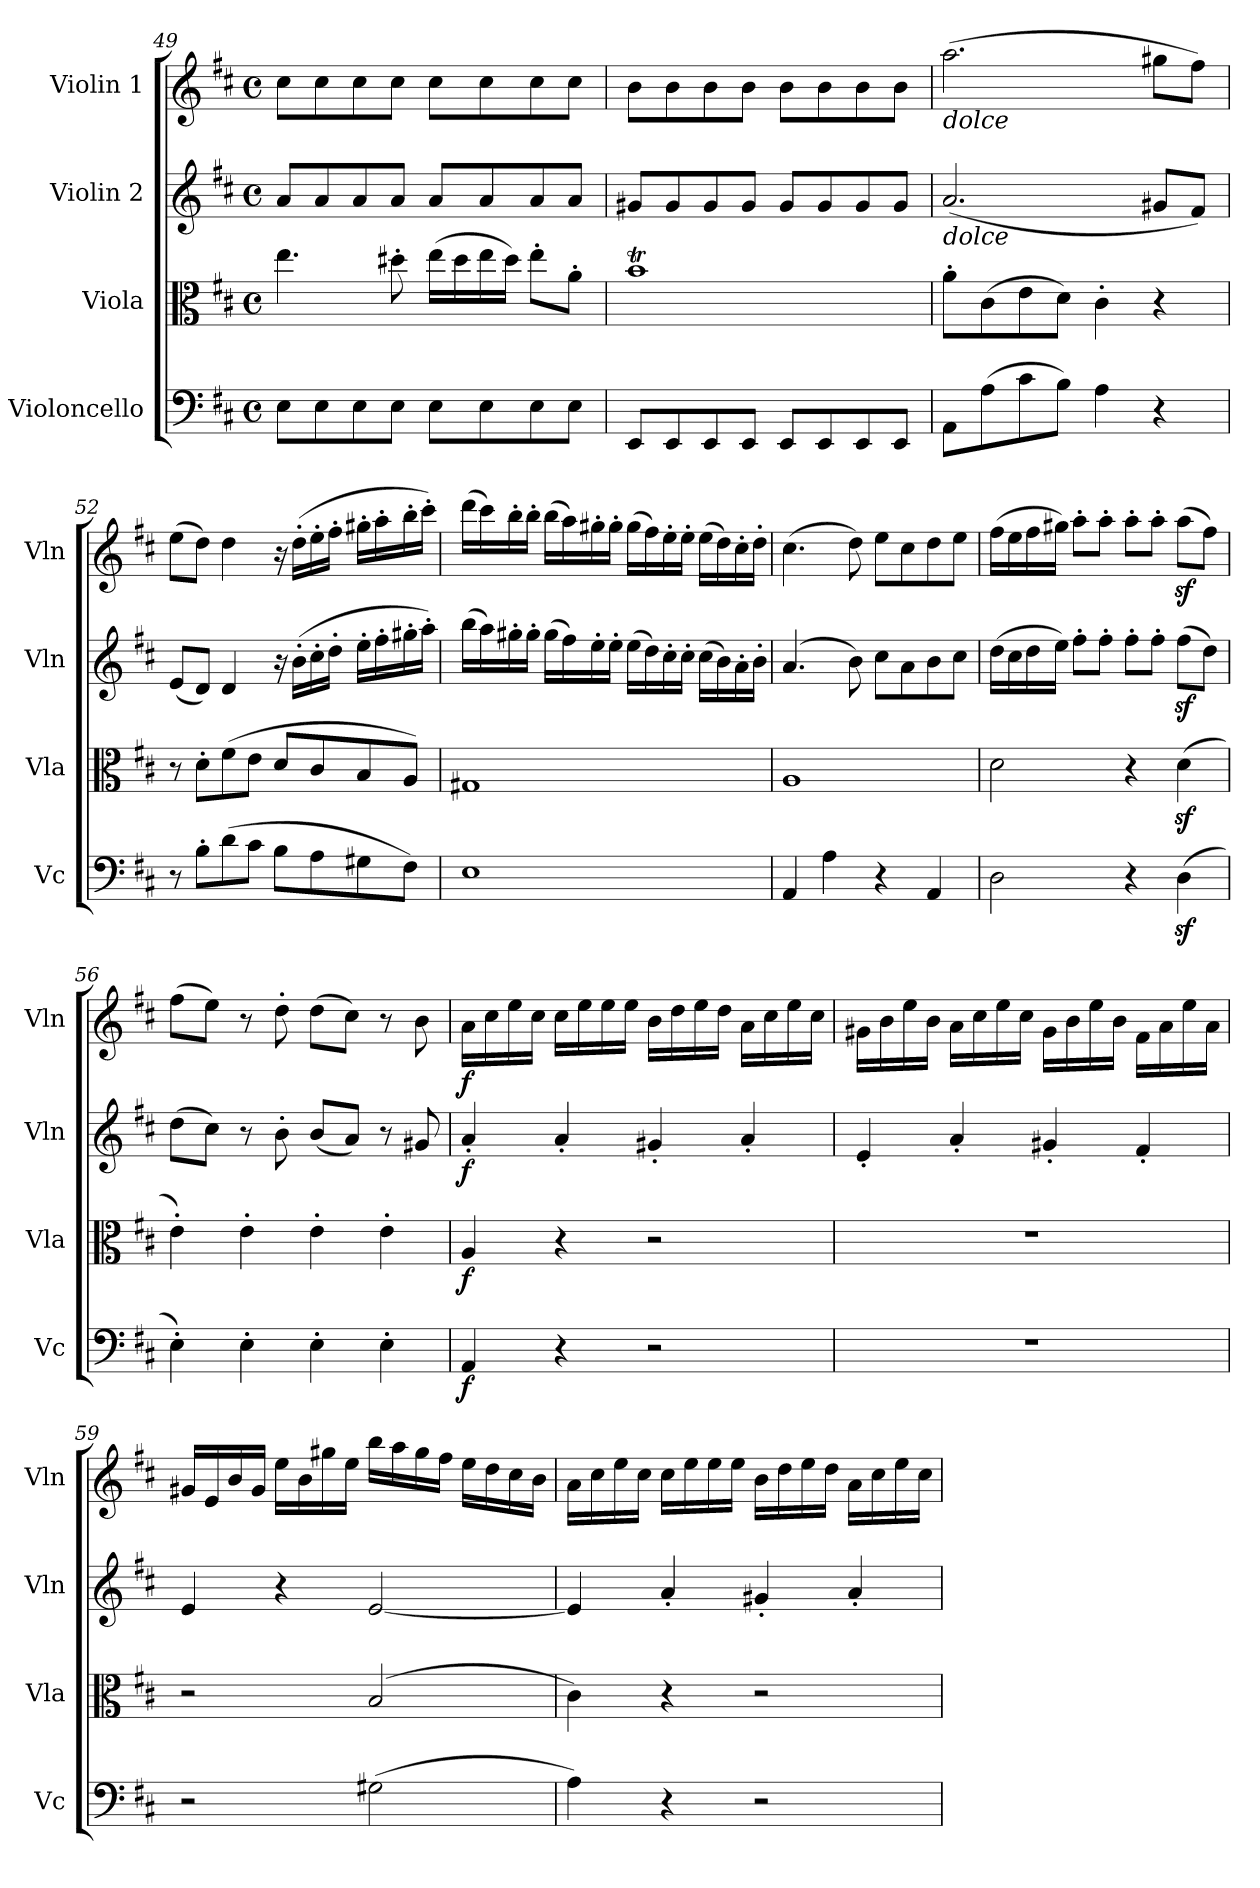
**kern	**dynam	**kern	**dynam	**kern	**dynam	**kern	**dynam
*part4	*part4	*part3	*part3	*part2	*part2	*part1	*part1
*staff4	*staff4	*staff3	*staff3	*staff2	*staff2	*staff1	*staff1
*I"Violoncello	*	*I"Viola	*	*I"Violin 2	*	*I"Violin 1	*
*I'Vc	*	*I'Vla	*	*I'Vln	*	*I'Vln	*
!!LO:PB:g=z
*clefF4	*	*clefC3	*	*clefG2	*	*clefG2	*
*k[f#c#]	*	*k[f#c#]	*	*k[f#c#]	*	*k[f#c#]	*
*M4/4	*	*M4/4	*	*M4/4	*	*M4/4	*
*met(c)	*	*met(c)	*	*met(c)	*	*met(c)	*
=49	=49	=49	=49	=49	=49	=49	=49
8E\L	.	4.ee\	.	8a/L	.	8cc#\L	.
8E\	.	.	.	8a/	.	8cc#\	.
8E\	.	.	.	8a/	.	8cc#\	.
8E\J	.	8dd#X'\	.	8a/J	.	8cc#\J	.
8E\L	.	(>16ee\LL	.	8a/L	.	8cc#\L	.
.	.	16dd#\	.	.	.	.	.
8E\	.	16ee\	.	8a/	.	8cc#\	.
.	.	16dd#\JJ)	.	.	.	.	.
8E\	.	8ee'\L	.	8a/	.	8cc#\	.
8E\J	.	8a'\J	.	8a/J	.	8cc#\J	.
=50	=50	=50	=50	=50	=50	=50	=50
8EE/L	.	1bT	.	8g#X/L	.	8b\L	.
8EE/	.	.	.	8g#/	.	8b\	.
8EE/	.	.	.	8g#/	.	8b\	.
8EE/J	.	.	.	8g#/J	.	8b\J	.
8EE/L	.	.	.	8g#/L	.	8b\L	.
8EE/	.	.	.	8g#/	.	8b\	.
8EE/	.	.	.	8g#/	.	8b\	.
8EE/J	.	.	.	8g#/J	.	8b\J	.
=51	=51	=51	=51	=51	=51	=51	=51
!	!	!	!	!	!	!LO:TX:b:i:t=dolce	!
!	!	!	!	!LO:TX:b:i:t=dolce	!	!	!
!	!LO:DY:b	!	!LO:DY:b	!	!	!	!
8AA\L	other-dynamics	8a'\L	other-dynamics	(<2.a/	.	(>2.aa\	.
(>8A\	.	(>8c#\	.	.	.	.	.
8c#\	.	8e\	.	.	.	.	.
8B\J)	.	8d\J)	.	.	.	.	.
4A\	.	4c#'\	.	.	.	.	.
4r	.	4r	.	8g#X/L	.	8gg#X\L	.
.	.	.	.	8f#/J)	.	8ff#\J)	.
=52	=52	=52	=52	=52	=52	=52	=52
8r	.	8r	.	(<8e/L	.	(>8ee\L	.
8B'\L	.	8d'\L	.	8d/J)	.	8dd\J)	.
(>8d\	.	(>8f#\	.	4d/	.	4dd\	.
8c#\J	.	8e\J	.	.	.	.	.
8B\L	.	8d/L	.	16r	.	16r	.
.	.	.	.	(>16b'\LL	.	(>16dd'\LL	.
8A\	.	8c#/	.	16cc#'\	.	16ee'\	.
.	.	.	.	16dd'\JJ	.	16ff#'\JJ	.
8G#X\	.	8B/	.	16ee'\LL	.	16gg#X'\LL	.
.	.	.	.	16ff#'\	.	16aa'\	.
8F#\J)	.	8A/J)	.	16gg#X'\	.	16bb'\	.
.	.	.	.	16aa'\JJ)	.	16ccc#'\JJ)	.
=53	=53	=53	=53	=53	=53	=53	=53
1E	.	1G#X	.	(>16bb\LL	.	(>16ddd\LL	.
.	.	.	.	16aa\)	.	16ccc#\)	.
.	.	.	.	16gg#X'\	.	16bb'\	.
.	.	.	.	16gg#'\JJ	.	16bb'\JJ	.
.	.	.	.	(>16gg#\LL	.	(>16bb\LL	.
.	.	.	.	16ff#\)	.	16aa\)	.
.	.	.	.	16ee'\	.	16gg#X'\	.
.	.	.	.	16ee'\JJ	.	16gg#'\JJ	.
.	.	.	.	(>16ee\LL	.	(>16gg#\LL	.
.	.	.	.	16dd\)	.	16ff#\)	.
.	.	.	.	16cc#'\	.	16ee'\	.
.	.	.	.	16cc#'\JJ	.	16ee'\JJ	.
.	.	.	.	(>16cc#\LL	.	(>16ee\LL	.
.	.	.	.	16b\)	.	16dd\)	.
.	.	.	.	16a'\	.	16cc#'\	.
.	.	.	.	16b'\JJ	.	16dd'\JJ	.
=54	=54	=54	=54	=54	=54	=54	=54
4AA/	.	1A	.	(>4.a/	.	(>4.cc#\	.
4A\	.	.	.	.	.	.	.
.	.	.	.	8b\)	.	8dd\)	.
4r	.	.	.	8cc#\L	.	8ee\L	.
.	.	.	.	8a\	.	8cc#\	.
4AA/	.	.	.	8b\	.	8dd\	.
.	.	.	.	8cc#\J	.	8ee\J	.
!!LO:LB:g=z
=55	=55	=55	=55	=55	=55	=55	=55
2D\	.	2d\	.	(>16dd\LL	.	(>16ff#\LL	.
.	.	.	.	16cc#\	.	16ee\	.
.	.	.	.	16dd\	.	16ff#\	.
.	.	.	.	16ee\JJ)	.	16gg#X\JJ)	.
.	.	.	.	8ff#'\L	.	8aa'\L	.
.	.	.	.	8ff#'\J	.	8aa'\J	.
4r	.	4r	.	8ff#'\L	.	8aa'\L	.
.	.	.	.	8ff#'\J	.	8aa'\J	.
(>4Dz<\	.	(>4dz<\	.	(>8ff#z<\L	.	(>8aaz<\L	.
.	.	.	.	8dd\J)	.	8ff#\J)	.
=56	=56	=56	=56	=56	=56	=56	=56
4E'\)	.	4e'\)	.	(>8dd\L	.	(>8ff#\L	.
.	.	.	.	8cc#\J)	.	8ee\J)	.
4E'\	.	4e'\	.	8r	.	8r	.
.	.	.	.	8b'\	.	8dd'\	.
4E'\	.	4e'\	.	(<8b/L	.	(>8dd\L	.
.	.	.	.	8a/J)	.	8cc#\J)	.
4E'\	.	4e'\	.	8r	.	8r	.
.	.	.	.	8g#X/	.	8b\	.
=57	=57	=57	=57	=57	=57	=57	=57
!	!LO:DY:b	!	!LO:DY:b	!	!LO:DY:b	!	!LO:DY:b
4AA/	f	4A/	f	4a'/	f	16a\LL	f
.	.	.	.	.	.	16cc#\	.
.	.	.	.	.	.	16ee\	.
.	.	.	.	.	.	16cc#\JJ	.
4r	.	4r	.	4a'/	.	16cc#\LL	.
.	.	.	.	.	.	16ee\	.
.	.	.	.	.	.	16ee\	.
.	.	.	.	.	.	16ee\JJ	.
2r	.	2r	.	4g#X'/	.	16b\LL	.
.	.	.	.	.	.	16dd\	.
.	.	.	.	.	.	16ee\	.
.	.	.	.	.	.	16dd\JJ	.
.	.	.	.	4a'/	.	16a\LL	.
.	.	.	.	.	.	16cc#\	.
.	.	.	.	.	.	16ee\	.
.	.	.	.	.	.	16cc#\JJ	.
=58	=58	=58	=58	=58	=58	=58	=58
1r	.	1r	.	4e'/	.	16g#X\LL	.
.	.	.	.	.	.	16b\	.
.	.	.	.	.	.	16ee\	.
.	.	.	.	.	.	16b\JJ	.
.	.	.	.	4a'/	.	16a\LL	.
.	.	.	.	.	.	16cc#\	.
.	.	.	.	.	.	16ee\	.
.	.	.	.	.	.	16cc#\JJ	.
.	.	.	.	4g#X'/	.	16g#\LL	.
.	.	.	.	.	.	16b\	.
.	.	.	.	.	.	16ee\	.
.	.	.	.	.	.	16b\JJ	.
.	.	.	.	4f#'/	.	16f#\LL	.
.	.	.	.	.	.	16a\	.
.	.	.	.	.	.	16ee\	.
.	.	.	.	.	.	16a\JJ	.
=59	=59	=59	=59	=59	=59	=59	=59
2r	.	2r	.	4e/	.	16g#X/LL	.
.	.	.	.	.	.	16e/	.
.	.	.	.	.	.	16b/	.
.	.	.	.	.	.	16g#/JJ	.
.	.	.	.	4r	.	16ee\LL	.
.	.	.	.	.	.	16b\	.
.	.	.	.	.	.	16gg#X\	.
.	.	.	.	.	.	16ee\JJ	.
(>2G#X\	.	(<2B/	.	[2e/	.	16bb\LL	.
.	.	.	.	.	.	16aa\	.
.	.	.	.	.	.	16gg#\	.
.	.	.	.	.	.	16ff#\JJ	.
.	.	.	.	.	.	16ee\LL	.
.	.	.	.	.	.	16dd\	.
.	.	.	.	.	.	16cc#\	.
.	.	.	.	.	.	16b\JJ	.
!!LO:LB:g=z
=60	=60	=60	=60	=60	=60	=60	=60
4A\)	.	4c#\)	.	4e/]	.	16a\LL	.
.	.	.	.	.	.	16cc#\	.
.	.	.	.	.	.	16ee\	.
.	.	.	.	.	.	16cc#\JJ	.
4r	.	4r	.	4a'/	.	16cc#\LL	.
.	.	.	.	.	.	16ee\	.
.	.	.	.	.	.	16ee\	.
.	.	.	.	.	.	16ee\JJ	.
2r	.	2r	.	4g#X'/	.	16b\LL	.
.	.	.	.	.	.	16dd\	.
.	.	.	.	.	.	16ee\	.
.	.	.	.	.	.	16dd\JJ	.
.	.	.	.	4a'/	.	16a\LL	.
.	.	.	.	.	.	16cc#\	.
.	.	.	.	.	.	16ee\	.
.	.	.	.	.	.	16cc#\JJ	.
=	=	=	=	=	=	=	=
*-	*-	*-	*-	*-	*-	*-	*-
